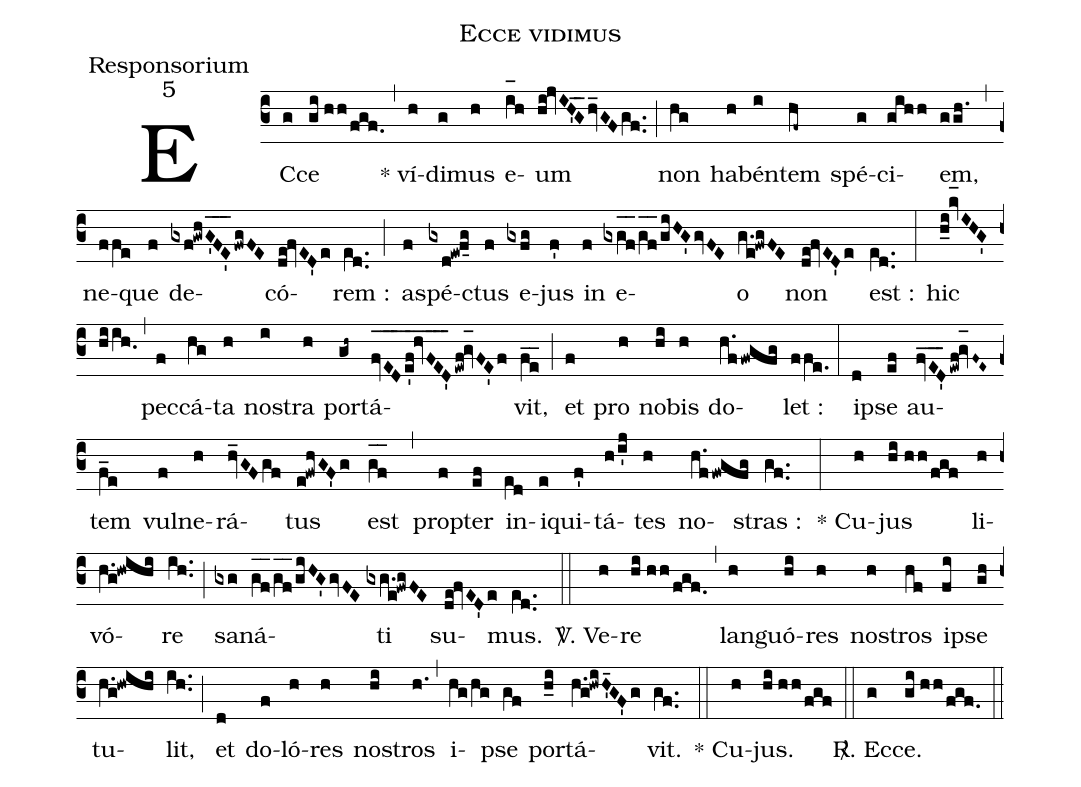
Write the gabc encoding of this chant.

name:Ecce vidimus ;
office-part:Responsorium;
mode:5;
%%
(c3) EC(g)ce(gi//hh/fgf.) (,) * ví(h)di(g)mus(h) e(i_[oh:h]h)um(hi!jvIH'_5G_2hv_GFgf..) (;) non(hg) ha(h)bén(i)tem(hf~) spé(g)ci(gihh)em,(ggh.) (,) ne(ffe)que(f) de(gxf!gwhG'_[oh:h]F_[oh:h]E'_[oh:h]fwgFE)có(de!fvED'e)rem :(e[ll:1]d..) (;) a(f)spé(gxd!ew!f_5g)ctus(f) e(gxfg)jus(f') <nlba>in(f) e(gxg_[oh:h]f_2[oh:h]/g_[oh:h]f_[oh:h]/giHG'gvFE)o</nlba>(g.e!fwgFE) non(de!fvED'e) est :(e[ll:1]d..) (:) hic(h_i!kv_[hl:1]IHG'hiih.0) (,) pec(f)cá(hg)ta(h) no(i)stra(h) por(gh~)tá(fv_E_D_e'f_!hv_F_E_D'_3ewf!gv_[oh:h]FE'f)vit,(fe__) (;) et(f) pro(h) no(hi)bis(h) do(h.ffwgfg)let :(ffe.) (:) i(d)pse(ef) au(fv_E_D'_3/!ewf!gv_[oh:h]F~E~)tem(f_e) vul(f)ne(h)rá(hv_GFgf)tus(e!fwhGF'g) est(g_[oh:h]f_[oh:h]) (,) pro(f)pter(ef) in(e[ll:1]d)i(e)qui(f')tá(h/i'j)tes(h) no(h.ffwgfg)stras :(gf..) (:) * Cu(h)jus(hi//hh/fgf) li(h)vó(h.g!hwihi)re(ih..) (;) sa(gxg)ná(g_[oh:h]f_2[oh:h]/g_[oh:h]f_[oh:h]/giHG'gvFE)ti(gxg.e!fwgFE) su(de!fvED'e)mus.(e[ll:1]d..) (::)
<sp>V/</sp>. Ve(h)re(hi//hh/fgf.) (,) lan(h)guó(hi)res(h) no(h)stros(hf) i(fi)pse(gh) tu(h.g!hwihi)lit,(ih..) (;) et(d) do(f)ló(h)res(h) no(hi)stros(h.) (,) i(hg/hg)pse(gf) por(h_i)tá(h.g!hwiH'_4GF'g)vit.(gf..) (::) * Cu(h)jus.(hi//hh/fgf) (::) <sp>R/</sp>. Ec(g)ce.(gi//hh/fgf.) (::)
